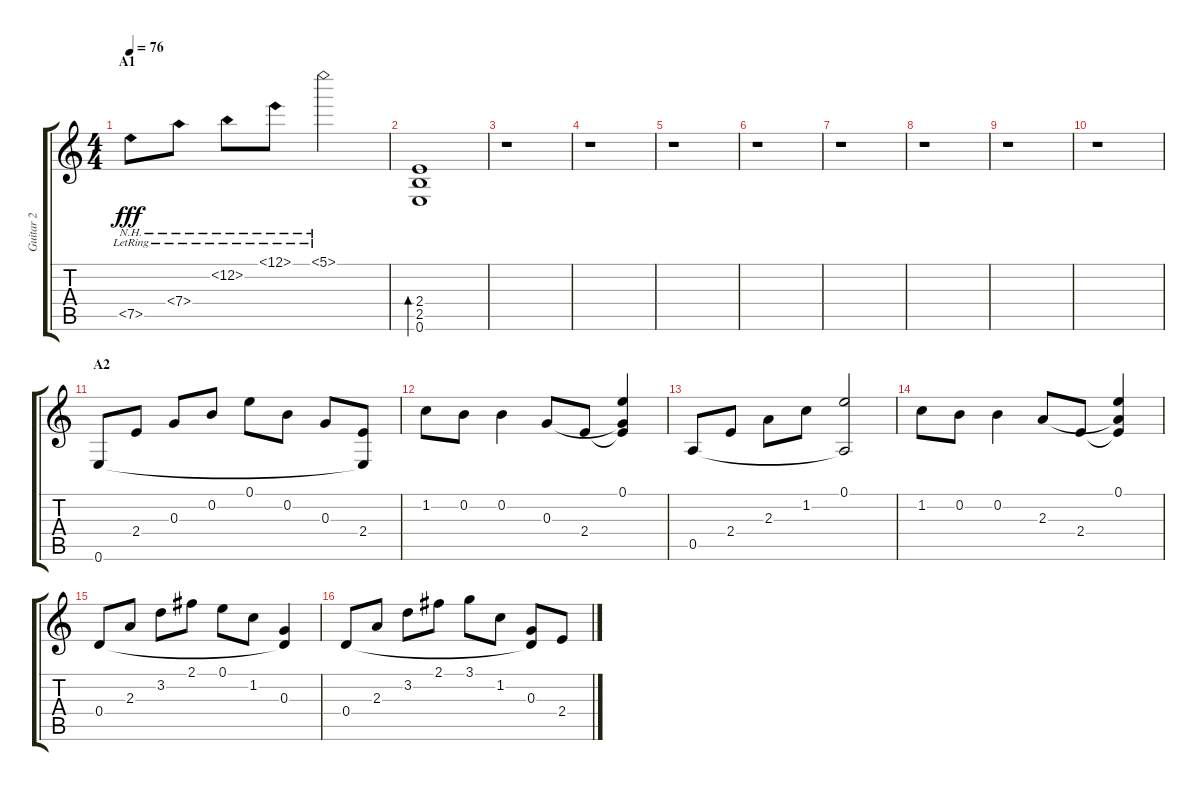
\track ("Guitar 2" "Guitar 2") {instrument electricguitarclean}
\staff {score tabs}
\tuning (E4 B3 G3 D3 A2 E2) {hide}
\ts (4 4)
\section ("" "A1")
\tempo 76
\clef g2
\ks c
7.5{nh lr}.8{dy fff instrument electricguitarclean} 7.4{nh lr}.8 12.2{nh lr}.8 12.1{nh lr}.8 5.1{nh lr}.2 |
(2.4 2.5 0.6).1{bd 120} |
r.1 |
r.1 |
r.1 |
r.1 |
r.1 |
r.1 |
r.1 |
r.1 |
\section ("" "A2")
0.6.8 2.4.8 0.3.8 0.2.8 0.1.8 0.2.8 0.3.8 (2.4 0.6{t}).8 |
1.2.8 0.2.8 0.2.4 0.3.8 2.4.8 (0.1 0.3{t} 2.4{t}).4 |
0.5.8 2.4.8 2.3.8 1.2.8 (0.1 0.5{t}).2 |
1.2.8 0.2.8 0.2.4 2.3.8 2.4.8 (0.1 2.3{t} 2.4{t}).4 |
0.4.8 2.3.8 3.2.8 2.1.8 0.1.8 1.2.8 (0.3 0.4{t}).4 |
0.4.8 2.3.8 3.2.8 2.1.8 3.1.8 1.2.8 (0.3 0.4{t}).8 2.4.8
